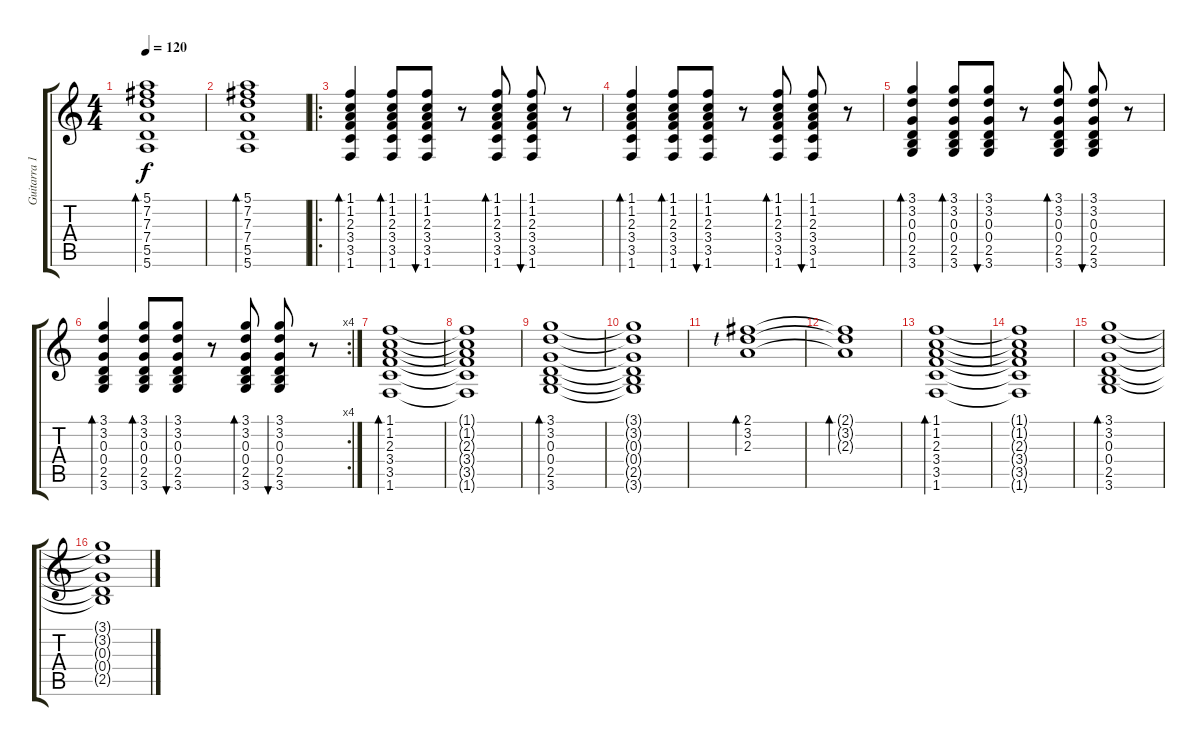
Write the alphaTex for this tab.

\track ("Guitarra 1" "Guitarra 1") {instrument acousticguitarsteel}
\staff {score tabs}
\tuning (E4 B3 G3 D3 A2 E2) {hide}
\ts (4 4)
\tempo 120
\clef g2
\ks c
(5.1 7.2 7.3 7.4 5.5 5.6).1{bd 60 dy f} |
(5.1 7.2 7.3 7.4 5.5 5.6).1{bd 60} |
\ro
(1.1 1.2 2.3 3.4 3.5 1.6).4{bd 60} (1.1 1.2 2.3 3.4 3.5 1.6).8{bd 60} (1.1 1.2 2.3 3.4 3.5 1.6).8{bu 60} r.8 (1.1 1.2 2.3 3.4 3.5 1.6).8{bd 60} (1.1 1.2 2.3 3.4 3.5 1.6).8{bu 60} r.8 |
(1.1 1.2 2.3 3.4 3.5 1.6).4{bd 60} (1.1 1.2 2.3 3.4 3.5 1.6).8{bd 60} (1.1 1.2 2.3 3.4 3.5 1.6).8{bu 60} r.8 (1.1 1.2 2.3 3.4 3.5 1.6).8{bd 60} (1.1 1.2 2.3 3.4 3.5 1.6).8{bu 60} r.8 |
(3.1 3.2 0.3 0.4 2.5 3.6).4{bd 60} (3.1 3.2 0.3 0.4 2.5 3.6).8{bd 60} (3.1 3.2 0.3 0.4 2.5 3.6).8{bu 60} r.8 (3.1 3.2 0.3 0.4 2.5 3.6).8{bd 60} (3.1 3.2 0.3 0.4 2.5 3.6).8{bu 60} r.8 |
\rc 4
(3.1 3.2 0.3 0.4 2.5 3.6).4{bd 60} (3.1 3.2 0.3 0.4 2.5 3.6).8{bd 60} (3.1 3.2 0.3 0.4 2.5 3.6).8{bu 60} r.8 (3.1 3.2 0.3 0.4 2.5 3.6).8{bd 60} (3.1 3.2 0.3 0.4 2.5 3.6).8{bu 60} r.8 |
(1.1 1.2 2.3 3.4 3.5 1.6).1{bd 480} |
(1.1{t} 1.2{t} 2.3{t} 3.4{t} 3.5{t} 1.6{t}).1 |
(3.1 3.2 0.3 0.4 2.5 3.6).1{bd 480} |
(3.1{t} 3.2{t} 0.3{t} 0.4{t} 2.5{t} 3.6{t}).1 |
(2.1 3.2{lf 1} 2.3).1{bd 480} |
(2.1{t} 3.2{t} 2.3{t}).1{bd 60} |
(1.1 1.2 2.3 3.4 3.5 1.6).1{bd 480} |
(1.1{t} 1.2{t} 2.3{t} 3.4{t} 3.5{t} 1.6{t}).1 |
(3.1 3.2 0.3 0.4 2.5 3.6).1{bd 60} |
(3.1{t} 3.2{t} 0.3{t} 0.4{t} 2.5{t}).1
